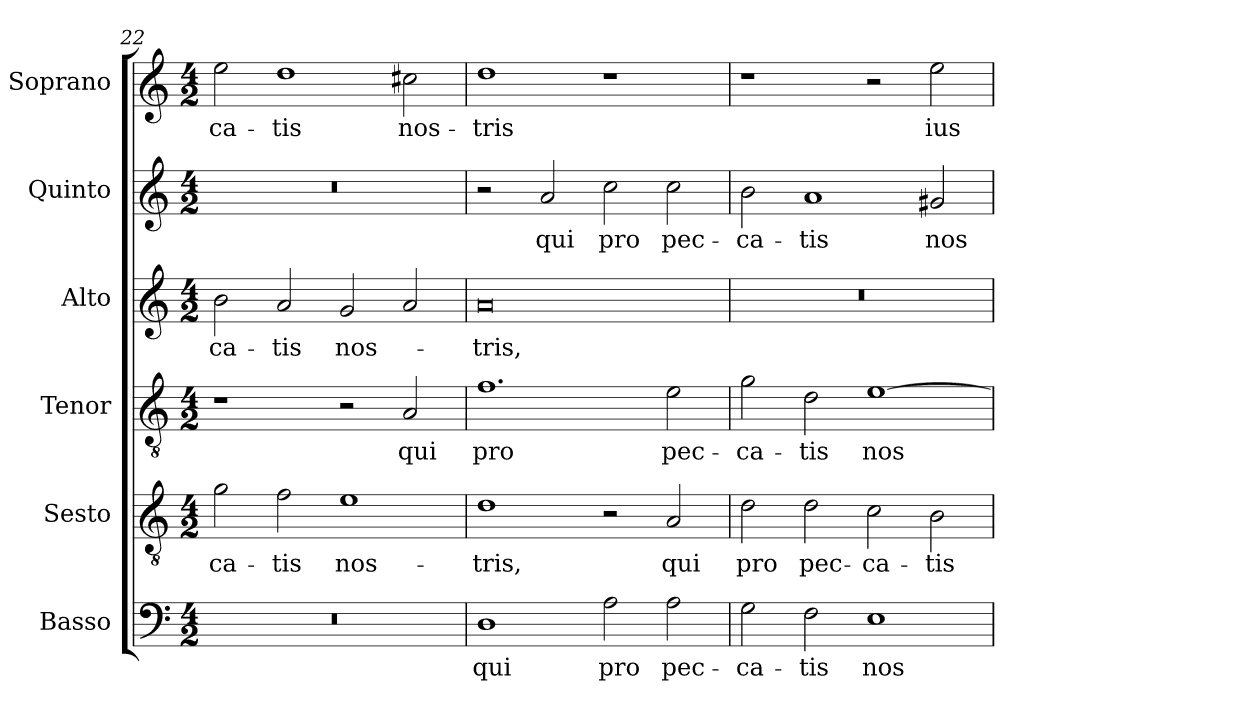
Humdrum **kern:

**kern	**text	**kern	**text	**kern	**text	**kern	**text	**kern	**text	**kern	**text
*part6	*part6	*part5	*part5	*part4	*part4	*part3	*part3	*part2	*part2	*part1	*part1
*staff6	*staff6	*staff5	*staff5	*staff4	*staff4	*staff3	*staff3	*staff2	*staff2	*staff1	*staff1
*I"Basso	*	*I"Sesto	*	*I"Tenor	*	*I"Alto	*	*I"Quinto	*	*I"Soprano	*
*I'B.	*	*I'S.	*	*I'T.	*	*I'A.	*	*I'Q.	*	*I'S.	*
*clefF4	*	*clefGv2	*	*clefGv2	*	*clefG2	*	*clefG2	*	*clefG2	*
*	*	*ITrd7c12	*	*ITrd7c12	*	*	*	*	*	*	*
*k[]	*	*k[]	*	*k[]	*	*k[]	*	*k[]	*	*k[]	*
*C:	*	*C:	*	*C:	*	*C:	*	*C:	*	*C:	*
*M4/2	*	*M4/2	*	*M4/2	*	*M4/2	*	*M4/2	*	*M4/2	*
=22	=22	=22	=22	=22	=22	=22	=22	=22	=22	=22	=22
!LO:N:vis=1	!	!	!	!	!	!	!	!	!	!	!
!	!	!	!LO:LY:b:color=#000000	!	!	!	!	!	!	!	!
!	!	!	!	!	!	!	!LO:LY:b:color=#000000	!LO:N:vis=1	!	!	!
!	!	!	!	!	!	!	!	!	!	!	!LO:LY:b:color=#000000
0r	.	2Gi\	-ca-	1r	.	2bi\	-ca-	0r	.	2eei\	-ca-
!	!	!	!LO:LY:b:color=#000000	!	!	!	!	!	!	!	!
!	!	!	!	!	!	!	!LO:LY:b:color=#000000	!	!	!	!
!	!	!	!	!	!	!	!	!	!	!	!LO:LY:b:color=#000000
.	.	2Fi\	-tis	.	.	2ai/	-tis	.	.	1ddi	-tis
!	!	!	!LO:LY:b:color=#000000	!	!	!	!	!	!	!	!
!	!	!	!	!	!	!	!LO:LY:b:color=#000000	!	!	!	!
.	.	1Ei	nos-	2r	.	2gi/	nos-	.	.	.	.
!	!	!	!	!	!LO:LY:b:color=#000000	!	!	!	!	!	!
!	!	!	!	!	!	!	!	!	!	!	!LO:LY:b:color=#000000
.	.	.	.	2AAi/	qui	2ai/	.	.	.	2cc#Xi\	nos-
!!LO:LB:g=z
=23	=23	=23	=23	=23	=23	=23	=23	=23	=23	=23	=23
!	!LO:LY:b:color=#000000	!	!	!	!	!	!	!	!	!	!
!	!	!	!LO:LY:b:color=#000000	!	!	!	!	!	!	!	!
!	!	!	!	!	!LO:LY:b:color=#000000	!	!	!	!	!	!
!	!	!	!	!	!	!	!LO:LY:b:color=#000000	!	!	!	!
!	!	!	!	!	!	!	!	!	!	!	!LO:LY:b:color=#000000
1Di	qui	1Di	-tris,	1.Fi	pro	0ai	-tris,	2r	.	1ddi	-tris
!	!	!	!	!	!	!	!	!	!LO:LY:b:color=#000000	!	!
.	.	.	.	.	.	.	.	2ai/	qui	.	.
!	!LO:LY:b:color=#000000	!	!	!	!	!	!	!	!	!	!
!	!	!	!	!	!	!	!	!	!LO:LY:b:color=#000000	!	!
2Ai\	pro	2r	.	.	.	.	.	2cci\	pro	1r	.
!	!LO:LY:b:color=#000000	!	!	!	!	!	!	!	!	!	!
!	!	!	!LO:LY:b:color=#000000	!	!	!	!	!	!	!	!
!	!	!	!	!	!LO:LY:b:color=#000000	!	!	!	!	!	!
!	!	!	!	!	!	!	!	!	!LO:LY:b:color=#000000	!	!
2Ai\	pec-	2AAi/	qui	2Ei\	pec-	.	.	2cci\	pec-	.	.
=24	=24	=24	=24	=24	=24	=24	=24	=24	=24	=24	=24
!	!LO:LY:b:color=#000000	!	!	!	!	!	!	!	!	!	!
!	!	!	!LO:LY:b:color=#000000	!	!	!	!	!	!	!	!
!	!	!	!	!	!LO:LY:b:color=#000000	!LO:N:vis=1	!	!	!	!	!
!	!	!	!	!	!	!	!	!	!LO:LY:b:color=#000000	!	!
2Gi\	-ca-	2Di\	pro	2Gi\	-ca-	0r	.	2bi\	-ca-	1r	.
!	!LO:LY:b:color=#000000	!	!	!	!	!	!	!	!	!	!
!	!	!	!LO:LY:b:color=#000000	!	!	!	!	!	!	!	!
!	!	!	!	!	!LO:LY:b:color=#000000	!	!	!	!	!	!
!	!	!	!	!	!	!	!	!	!LO:LY:b:color=#000000	!	!
2Fi\	-tis	2Di\	pec-	2Di\	-tis	.	.	1ai	-tis	.	.
!	!LO:LY:b:color=#000000	!	!	!	!	!	!	!	!	!	!
!	!	!	!LO:LY:b:color=#000000	!	!	!	!	!	!	!	!
!	!	!	!	!	!LO:LY:b:color=#000000	!	!	!	!	!	!
1Ei	nos-	2Ci\	-ca-	[1Ei	nos-	.	.	.	.	2r	.
!	!	!	!LO:LY:b:color=#000000	!	!	!	!	!	!	!	!
!	!	!	!	!	!	!	!	!	!LO:LY:b:color=#000000	!	!
!	!	!	!	!	!	!	!	!	!	!	!LO:LY:b:color=#000000
.	.	2BBi\	-tis	.	.	.	.	2g#Xi/	nos-	2eei\	ius-
=	=	=	=	=	=	=	=	=	=	=	=
*-	*-	*-	*-	*-	*-	*-	*-	*-	*-	*-	*-
